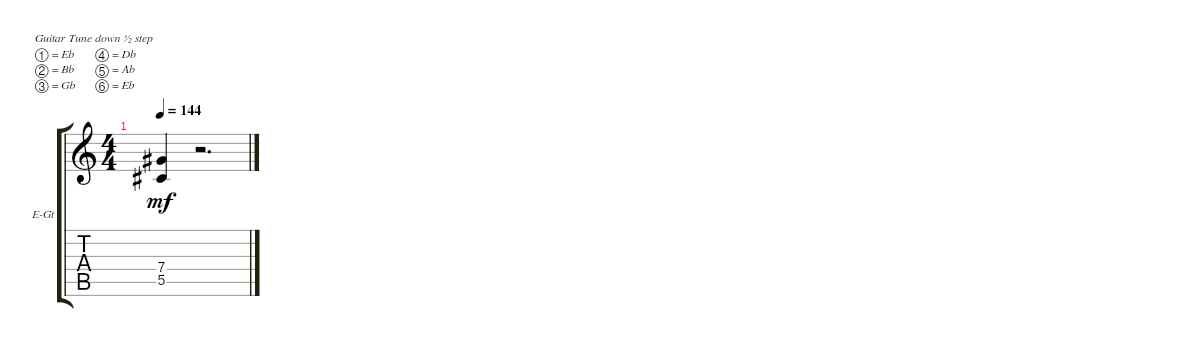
\bracketExtendMode groupsimilarinstruments
\firstSystemTrackNameOrientation horizontal
\otherSystemsTrackNameOrientation horizontal
\track ("Guitar 2" "E-Gt") {instrument distortionguitar}
\staff {score tabs}
\tuning (Eb4 Bb3 Gb3 Db3 Ab2 Eb2)
\ts (4 4)
\tempo 144
\clef g2
\ks c
(7.4{t} 5.5{t}).4{dy mf} r.2{d}
